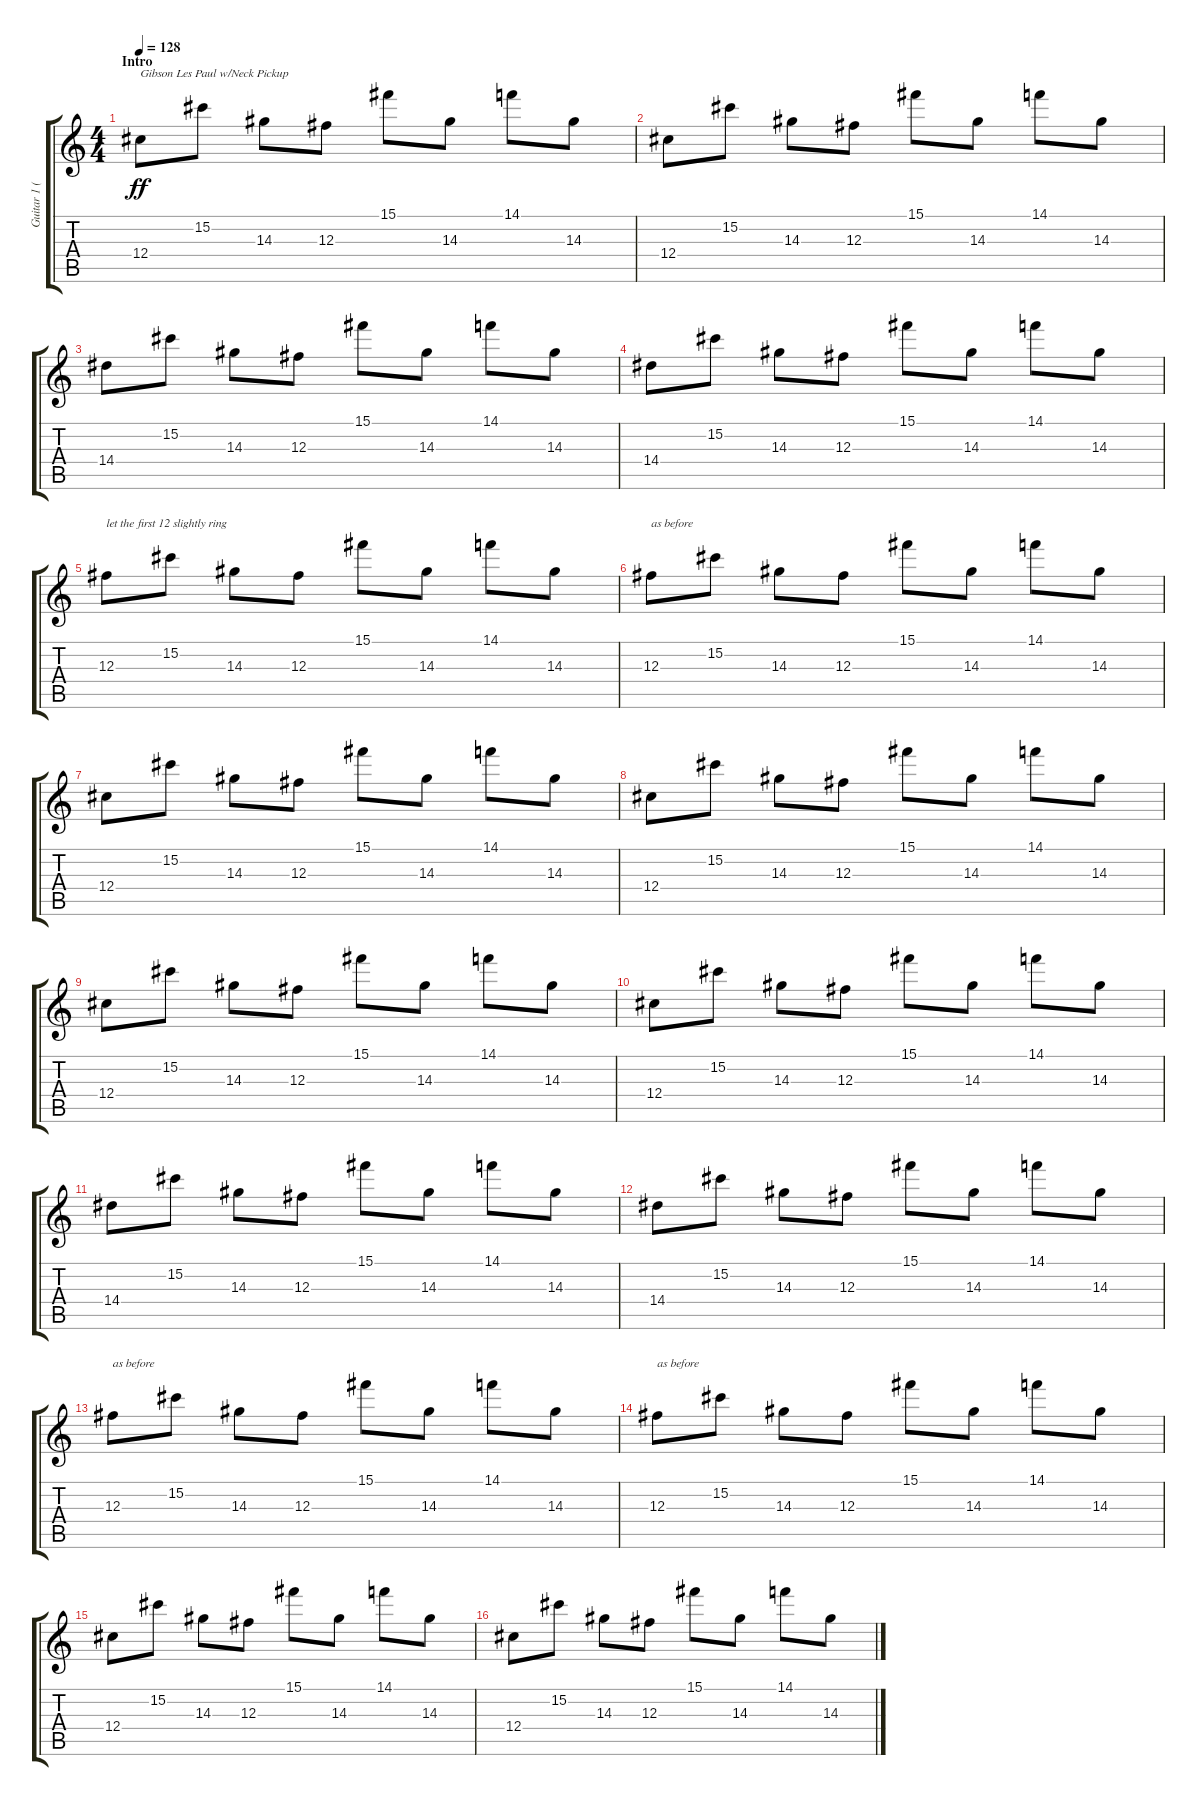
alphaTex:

\track ("Guitar 1 (Slash)" "Guitar 1 (") {instrument overdrivenguitar}
\staff {score tabs}
\tuning (Eb4 Bb3 Gb3 Db3 Ab2 Eb2) {hide}
\ts (4 4)
\section ("" "Intro")
\tempo 128
\clef g2
\ks c
12.4.8{txt "Gibson Les Paul w/Neck Pickup" dy ff instrument overdrivenguitar} 15.2.8 14.3.8 12.3.8 15.1.8 14.3.8 14.1.8 14.3.8 |
12.4.8 15.2.8 14.3.8 12.3.8 15.1.8 14.3.8 14.1.8 14.3.8 |
14.4.8 15.2.8 14.3.8 12.3.8 15.1.8 14.3.8 14.1.8 14.3.8 |
14.4.8 15.2.8 14.3.8 12.3.8 15.1.8 14.3.8 14.1.8 14.3.8 |
12.3.8{txt "let the first 12 slightly ring"} 15.2.8 14.3.8 12.3.8 15.1.8 14.3.8 14.1.8 14.3.8 |
12.3.8{txt "as before"} 15.2.8 14.3.8 12.3.8 15.1.8 14.3.8 14.1.8 14.3.8 |
12.4.8 15.2.8 14.3.8 12.3.8 15.1.8 14.3.8 14.1.8 14.3.8 |
12.4.8 15.2.8 14.3.8 12.3.8 15.1.8 14.3.8 14.1.8 14.3.8 |
12.4.8 15.2.8 14.3.8 12.3.8 15.1.8 14.3.8 14.1.8 14.3.8 |
12.4.8 15.2.8 14.3.8 12.3.8 15.1.8 14.3.8 14.1.8 14.3.8 |
14.4.8 15.2.8 14.3.8 12.3.8 15.1.8 14.3.8 14.1.8 14.3.8 |
14.4.8 15.2.8 14.3.8 12.3.8 15.1.8 14.3.8 14.1.8 14.3.8 |
12.3.8{txt "as before"} 15.2.8 14.3.8 12.3.8 15.1.8 14.3.8 14.1.8 14.3.8 |
12.3.8{txt "as before"} 15.2.8 14.3.8 12.3.8 15.1.8 14.3.8 14.1.8 14.3.8 |
12.4.8 15.2.8 14.3.8 12.3.8 15.1.8 14.3.8 14.1.8 14.3.8 |
12.4.8 15.2.8 14.3.8 12.3.8 15.1.8 14.3.8 14.1.8 14.3.8
